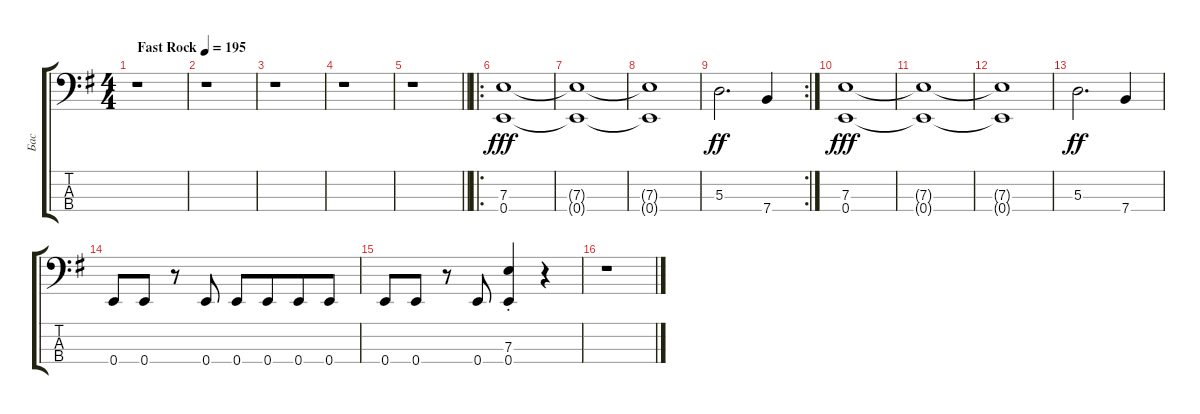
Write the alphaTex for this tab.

\track ("Бас" "Бас") {instrument electricbassfinger}
\staff {score tabs}
\tuning (G2 D2 A1 E1) {hide}
\ts (4 4)
\section ("" "")
\tempo (195 "Fast Rock")
\tempo 144
\tempo (195 "Fast Rock")
\clef f4
\ks eminor
r.1{dy fff instrument electricbassfinger} |
r.1 |
r.1 |
r.1 |
\barLineRight lightlight
r.1 |
\ro
\section ("" "")
(7.3 0.4).1 |
(7.3{t} 0.4{t}).1 |
(7.3{t} 0.4{t}).1 |
\rc 2
5.3.2{d dy ff} 7.4.4 |
(7.3 0.4).1{dy fff} |
(7.3{t} 0.4{t}).1 |
(7.3{t} 0.4{t}).1 |
5.3.2{d dy ff} 7.4.4 |
0.4.8 0.4.8 r.8 0.4.8 0.4.8 0.4.8{beam merge} 0.4.8 0.4.8 |
0.4.8 0.4.8 r.8 0.4.8 (7.3{st} 0.4{st}).4 r.4 |
r.1
